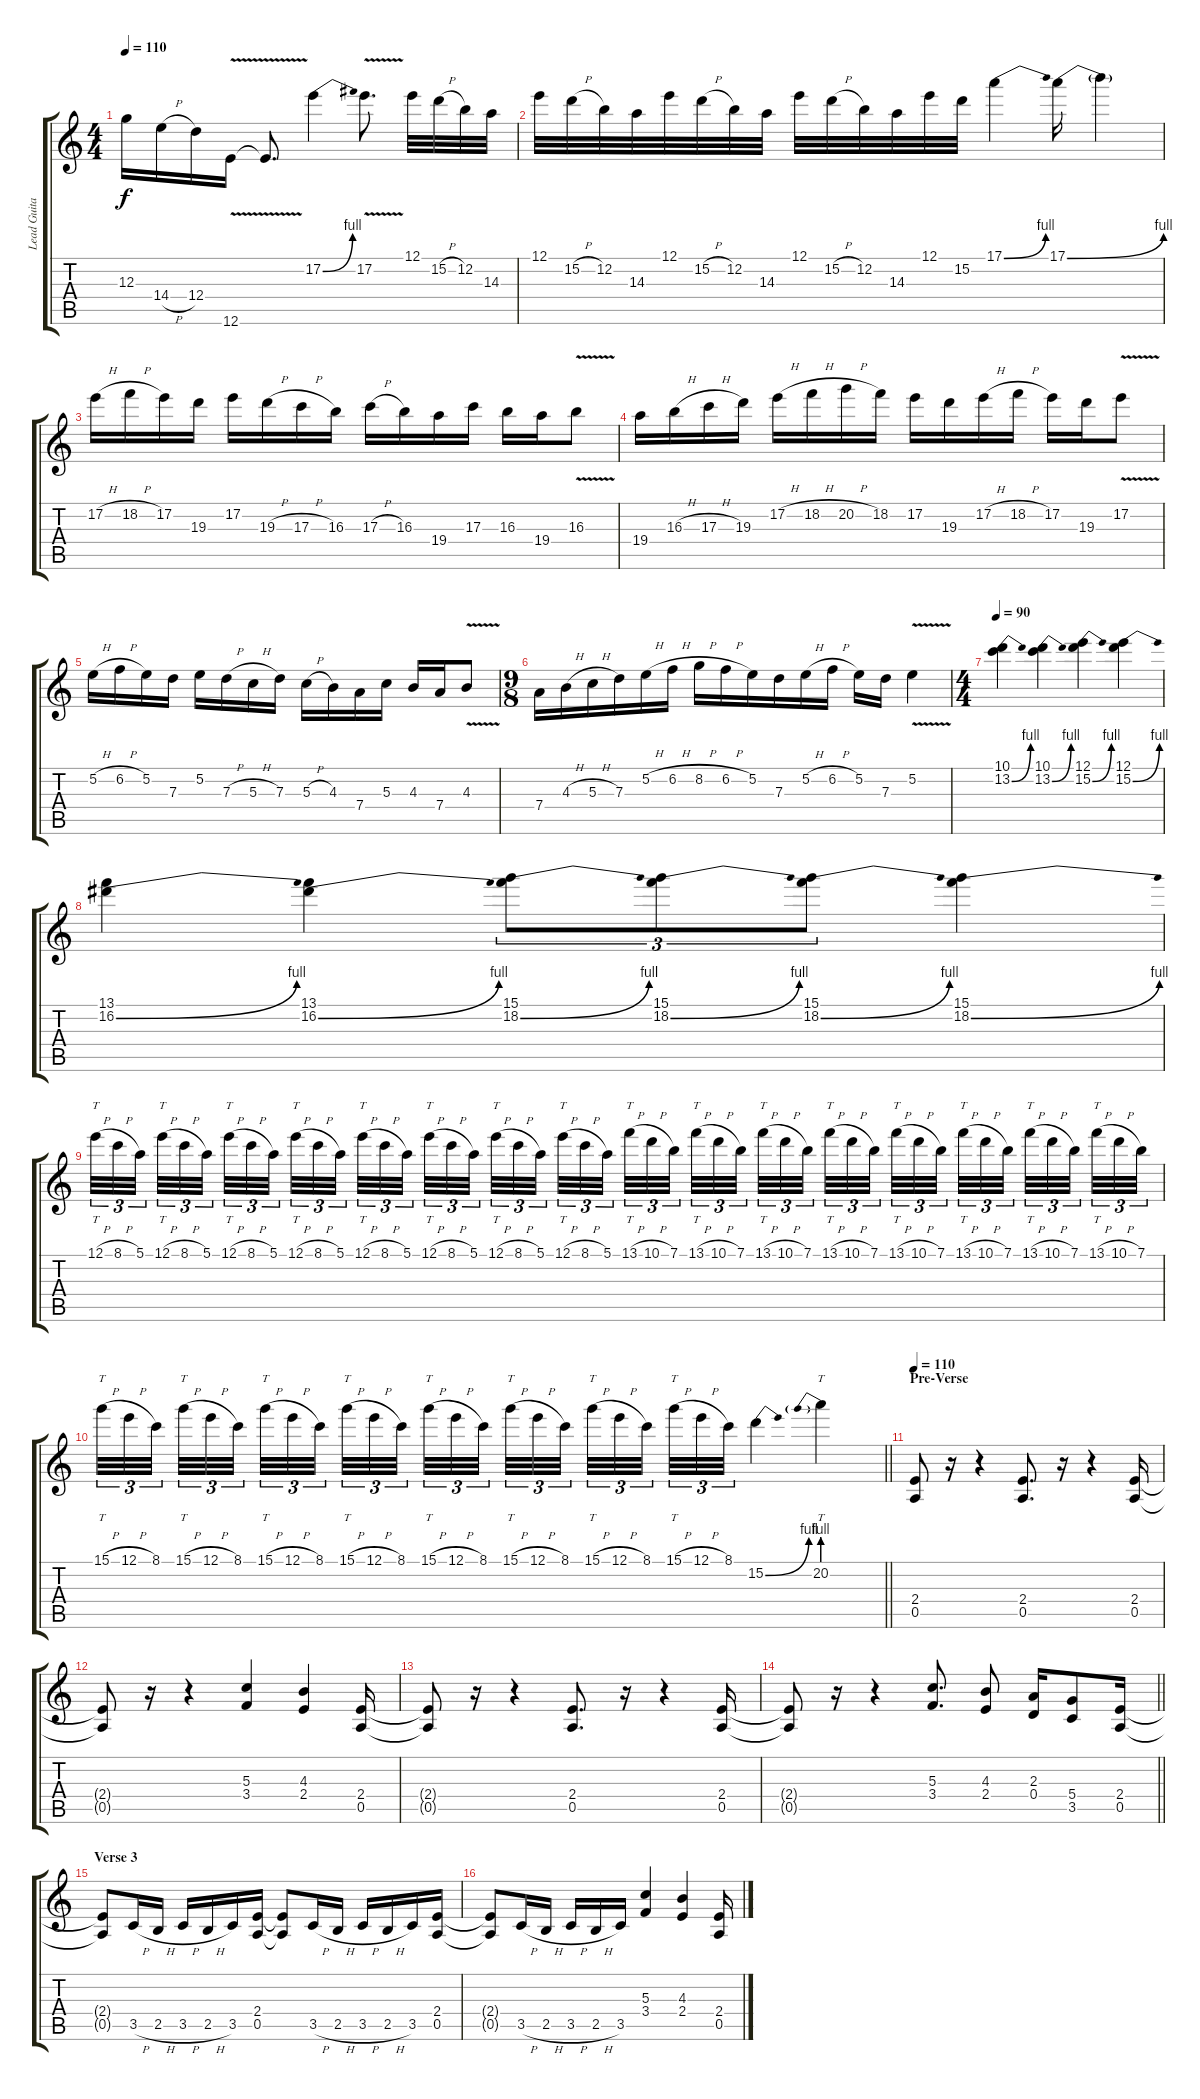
\track ("Lead Guitar" "Lead Guita") {instrument distortionguitar}
\staff {score tabs}
\tuning (E4 B3 G3 D3 A2 E2) {hide}
\ts (4 4)
\tempo 110
\clef g2
\ks c
12.3{t}.16{dy f} 14.4{h}.16 12.4.16 12.6{v}.16 12.6{t}.8{d} 17.2{be (bend 0 0 60 4)}.4 17.2{v}.8{d} 12.1.32 15.2{h}.32 12.2.32 14.3.32 |
12.1.32 15.2{h}.32 12.2.32 14.3.32 12.1.32 15.2{h}.32 12.2.32 14.3.32 12.1.32 15.2{h}.32 12.2.32 14.3.32 12.1.32 15.2.32 17.1{be (bend 0 0 60 4)}.4 17.1{be (bend 0 0 60 4)}.16 17.1{t}.4 |
17.2{h}.16 18.2{h}.16 17.2.16 19.3.16 17.2.16 19.3{h}.16 17.3{h}.16 16.3.16 17.3{h}.16 16.3.16 19.4.16 17.3.16 16.3.16 19.4.16 16.3{v}.8 |
19.4.16 16.3{h}.16 17.3{h}.16 19.3.16 17.2{h}.16 18.2{h}.16 20.2{h}.16 18.2.16 17.2.16 19.3.16 17.2{h}.16 18.2{h}.16 17.2.16 19.3.16 17.2{v}.8 |
5.2{h}.16 6.2{h}.16 5.2.16 7.3.16 5.2.16 7.3{h}.16 5.3{h}.16 7.3.16 5.3{h}.16 4.3.16 7.4.16 5.3.16 4.3.16 7.4.16 4.3{v}.8 |
\ts (9 8)
7.4.16 4.3{h}.16 5.3{h}.16 7.3.16 5.2{h}.16 6.2{h}.16 8.2{h}.16 6.2{h}.16 5.2.16 7.3.16 5.2{h}.16 6.2{h}.16 5.2.16 7.3.16 5.2{v}.4 |
\ts (4 4)
\tempo 90
(10.1 13.2{be (bend 0 0 60 4)}).4 (10.1 13.2{be (bend 0 0 60 4)}).4 (12.1 15.2{be (bend 0 0 60 4)}).4 (12.1 15.2{be (bend 0 0 60 4)}).4 |
(13.1 16.2{be (bend 0 0 60 4)}).4 (13.1 16.2{be (bend 0 0 60 4)}).4 (15.1 18.2{be (bend 0 0 60 4)}).8{tu (3 2)} (15.1 18.2{be (bend 0 0 60 4)}).8{tu (3 2)} (15.1 18.2{be (bend 0 0 60 4)}).8{tu (3 2)} (15.1 18.2{be (bend 0 0 60 4)}).4 |
12.1{h}.32{tt tu (3 2)} 8.1{h}.32{tu (3 2)} 5.1.32{tu (3 2) beam splitsecondary} 12.1{h}.32{tt tu (3 2)} 8.1{h}.32{tu (3 2)} 5.1.32{tu (3 2) beam splitsecondary} 12.1{h}.32{tt tu (3 2)} 8.1{h}.32{tu (3 2)} 5.1.32{tu (3 2) beam splitsecondary} 12.1{h}.32{tt tu (3 2)} 8.1{h}.32{tu (3 2)} 5.1.32{tu (3 2)} 12.1{h}.32{tt tu (3 2)} 8.1{h}.32{tu (3 2)} 5.1.32{tu (3 2) beam splitsecondary} 12.1{h}.32{tt tu (3 2)} 8.1{h}.32{tu (3 2)} 5.1.32{tu (3 2) beam splitsecondary} 12.1{h}.32{tt tu (3 2)} 8.1{h}.32{tu (3 2)} 5.1.32{tu (3 2) beam splitsecondary} 12.1{h}.32{tt tu (3 2)} 8.1{h}.32{tu (3 2)} 5.1.32{tu (3 2)} 13.1{h}.32{tt tu (3 2)} 10.1{h}.32{tu (3 2)} 7.1.32{tu (3 2) beam splitsecondary} 13.1{h}.32{tt tu (3 2)} 10.1{h}.32{tu (3 2)} 7.1.32{tu (3 2) beam splitsecondary} 13.1{h}.32{tt tu (3 2)} 10.1{h}.32{tu (3 2)} 7.1.32{tu (3 2) beam splitsecondary} 13.1{h}.32{tt tu (3 2)} 10.1{h}.32{tu (3 2)} 7.1.32{tu (3 2)} 13.1{h}.32{tt tu (3 2)} 10.1{h}.32{tu (3 2)} 7.1.32{tu (3 2) beam splitsecondary} 13.1{h}.32{tt tu (3 2)} 10.1{h}.32{tu (3 2)} 7.1.32{tu (3 2) beam splitsecondary} 13.1{h}.32{tt tu (3 2)} 10.1{h}.32{tu (3 2)} 7.1.32{tu (3 2) beam splitsecondary} 13.1{h}.32{tt tu (3 2)} 10.1{h}.32{tu (3 2)} 7.1.32{tu (3 2)} |
\barLineRight lightlight
15.1{h}.32{tt tu (3 2)} 12.1{h}.32{tu (3 2)} 8.1.32{tu (3 2) beam splitsecondary} 15.1{h}.32{tt tu (3 2)} 12.1{h}.32{tu (3 2)} 8.1.32{tu (3 2) beam splitsecondary} 15.1{h}.32{tt tu (3 2)} 12.1{h}.32{tu (3 2)} 8.1.32{tu (3 2) beam splitsecondary} 15.1{h}.32{tt tu (3 2)} 12.1{h}.32{tu (3 2)} 8.1.32{tu (3 2)} 15.1{h}.32{tt tu (3 2)} 12.1{h}.32{tu (3 2)} 8.1.32{tu (3 2) beam splitsecondary} 15.1{h}.32{tt tu (3 2)} 12.1{h}.32{tu (3 2)} 8.1.32{tu (3 2) beam splitsecondary} 15.1{h}.32{tt tu (3 2)} 12.1{h}.32{tu (3 2)} 8.1.32{tu (3 2) beam splitsecondary} 15.1{h}.32{tt tu (3 2)} 12.1{h}.32{tu (3 2)} 8.1.32{tu (3 2)} 15.2{be (bend 0 0 60 4)}.4 20.2{be (prebend 0 4 60 4)}.4{tt} |
\section ("" "Pre-Verse")
\tempo 110
(2.4 0.5).8 r.16 r.4 (2.4 0.5).8{d} r.16 r.4 (2.4 0.5).16 |
(2.4{t} 0.5{t}).8 r.16 r.4 (5.3 3.4).4 (4.3 2.4).4 (2.4 0.5).16 |
(2.4{t} 0.5{t}).8 r.16 r.4 (2.4 0.5).8{d} r.16 r.4 (2.4 0.5).16 |
\barLineRight lightlight
(2.4{t} 0.5{t}).8 r.16 r.4 (5.3 3.4).8{d} (4.3 2.4).8 (2.3 0.4).16 (5.4 3.5).8 (2.4 0.5).16 |
\section ("" "Verse 3")
(2.4{t} 0.5{t}).8 3.5{h}.16 2.5{h}.16 3.5{h}.16 2.5{h}.16 3.5.16 (2.4 0.5).16 (2.4{t} 0.5{t}).8 3.5{h}.16 2.5{h}.16 3.5{h}.16 2.5{h}.16 3.5.16 (2.4 0.5).16 |
(2.4{t} 0.5{t}).8 3.5{h}.16 2.5{h}.16 3.5{h}.16 2.5{h}.16 3.5.16 (5.3 3.4).4 (4.3 2.4).4 (2.4 0.5).16
